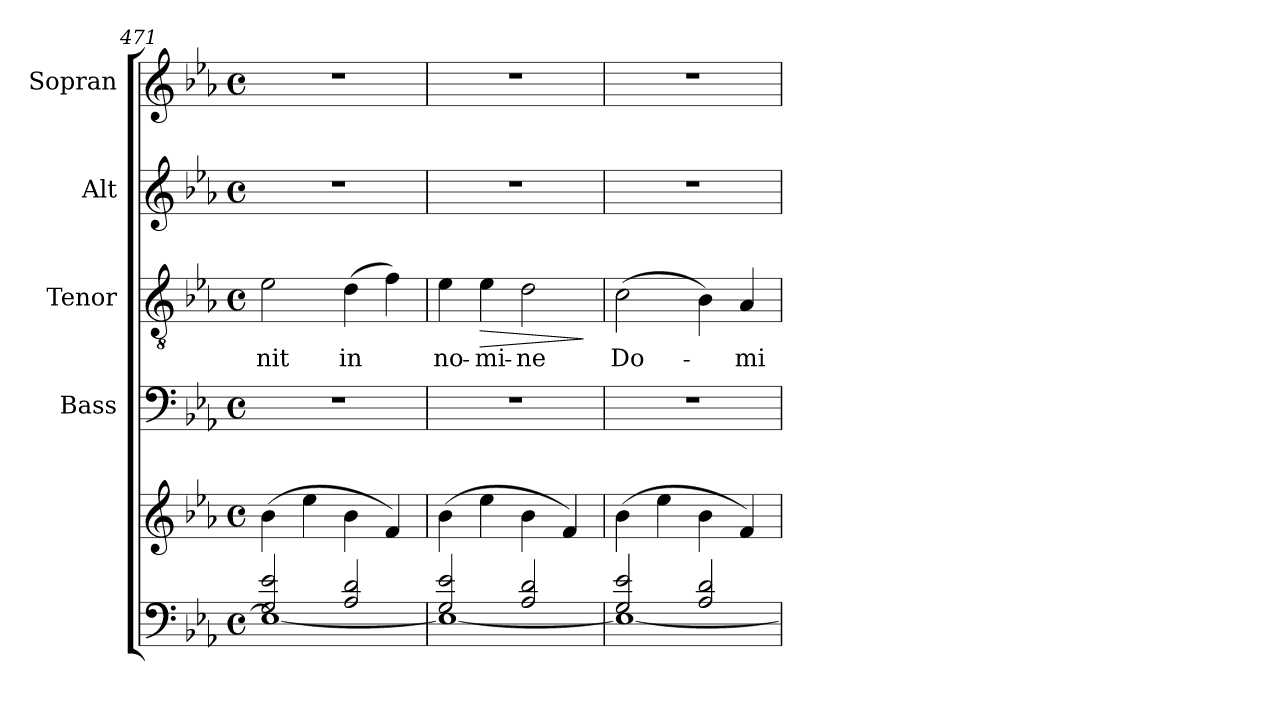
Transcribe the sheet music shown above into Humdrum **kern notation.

**kern	**kern	**kern	**kern	**text	**dynam	**kern	**kern
*part5	*part5	*part4	*part3	*part3	*part3	*part2	*part1
*staff6	*staff5	*staff4	*staff3	*staff3	*staff3	*staff2	*staff1
*	*	*I"Bass	*I"Tenor	*	*	*I"Alt	*I"Sopran
*	*	*I'B.	*I'T.	*	*	*I'A.	*I'S.
*clefF4	*clefG2	*clefF4	*clefGv2	*	*	*clefG2	*clefG2
*k[b-e-a-]	*k[b-e-a-]	*k[b-e-a-]	*k[b-e-a-]	*	*	*k[b-e-a-]	*k[b-e-a-]
*E-:	*E-:	*E-:	*E-:	*	*	*E-:	*E-:
*M4/4	*M4/4	*M4/4	*M4/4	*	*	*M4/4	*M4/4
*met(c)	*met(c)	*met(c)	*met(c)	*	*	*met(c)	*met(c)
=471	=471	=471	=471	=471	=471	=471	=471
*^	*	*	*	*	*	*	*
!	!	!	!	!	!LO:LY:b	!	!	!
2G/ 2e-/	1E-_	(>4b-\	1r	2e-\	-nit	.	1r	1r
.	.	4ee-\	.	.	.	.	.	.
!	!	!	!	!	!LO:LY:b	!	!	!
2A-/ 2d/	.	4b-\	.	(>4d\	in	.	.	.
.	.	4f/)	.	4f\)	.	.	.	.
=472	=472	=472	=472	=472	=472	=472	=472	=472
!	!	!	!	!	!LO:LY:b	!	!	!
2G/ 2e-/	1E-_	(>4b-\	1r	4e-\	no-	.	1r	1r
!	!	!	!	!	!LO:LY:b	!LO:HP:b	!	!
.	.	4ee-\	.	4e-\	-mi-	>	.	.
!	!	!	!	!	!LO:LY:b	!	!	!
2A-/ 2d/	.	4b-\	.	2d\	-ne	.	.	.
.	.	4f/)	.	.	.	.	.	.
*v	*v	*	*	*	*	*	*	*
.	.	.	.	.	]	.	.
!!LO:PB:g=z
=473	=473	=473	=473	=473	=473	=473	=473
*^	*	*	*	*	*	*	*
!	!	!	!	!	!LO:LY:b	!	!	!
2G/ 2e-/	1E-_	(>4b-\	1r	(>2c\	Do-	.	1r	1r
.	.	4ee-\	.	.	.	.	.	.
2A-/ 2d/	.	4b-\	.	4B-\)	.	.	.	.
!	!	!	!	!	!LO:LY:b	!	!	!
.	.	4f/)	.	4A-/	-mi-	.	.	.
*v	*v	*	*	*	*	*	*	*
=	=	=	=	=	=	=	=
*-	*-	*-	*-	*-	*-	*-	*-
